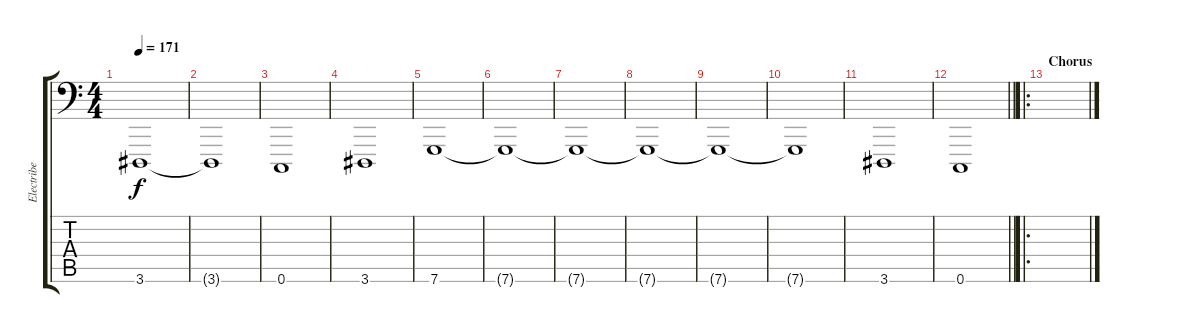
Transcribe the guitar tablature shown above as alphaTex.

\track ("Electribe 1" "Electribe ") {instrument lead2sawtooth}
\staff {score tabs}
\tuning (D4 A3 F3 C3 G2 C1) {hide}
\ts (4 4)
\tempo 171
\clef f4
\ks c
3.6.1{dy f} |
3.6{t}.1 |
0.6.1 |
3.6.1 |
7.6.1 |
7.6{t}.1 |
7.6{t}.1 |
7.6{t}.1 |
7.6{t}.1 |
7.6{t}.1 |
3.6.1 |
\barLineRight lightlight
0.6.1 |
\ro
\section ("" "Chorus")
